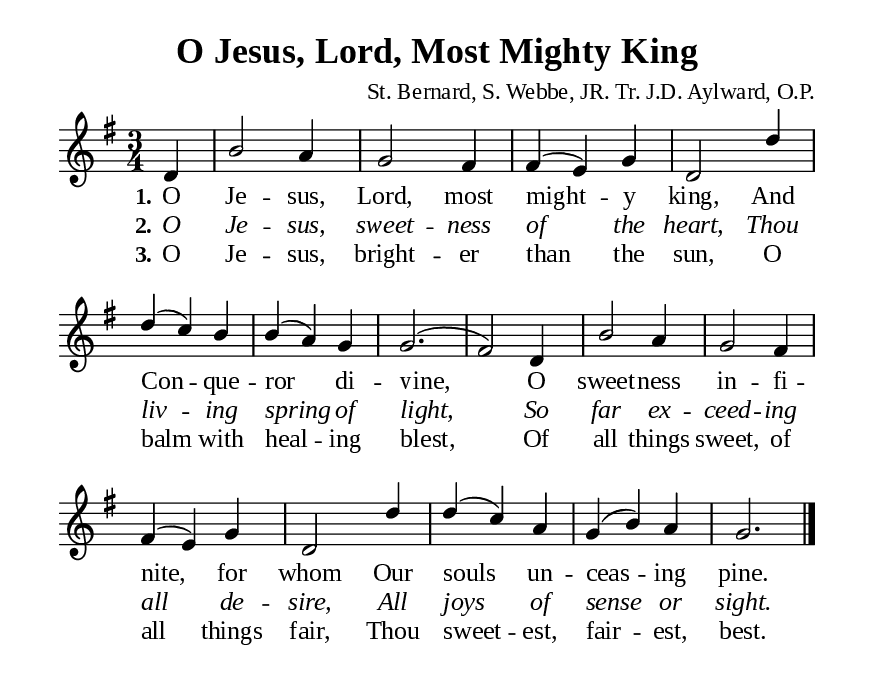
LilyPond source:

\version "2.18.2"

\header {
  title = "O Jesus, Lord, Most Mighty King"
  composer = "St. Bernard, S. Webbe, JR. Tr. J.D. Aylward, O.P."
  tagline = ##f
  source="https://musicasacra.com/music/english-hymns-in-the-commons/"
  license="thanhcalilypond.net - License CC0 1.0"
}

global= {
  \key g \major
  \time 3/4
  \override Score.BarNumber.break-visibility = ##(#f #f #f)
  \override Lyrics.LyricSpace.minimum-distance = #3.0
}

\paper {
  #(set-paper-size "a5")
  top-margin = 10\mm
  bottom-margin = 5\mm
  left-margin = 10\mm
  right-margin = 10\mm
  indent = #0
  #(define fonts
	 (make-pango-font-tree "Liberation Serif"
	 		       "Liberation Serif"
			       "Liberation Serif"
			       (/ 20 20)))
  system-system-spacing = #'((basic-distance . 3) (padding . 3))
}

printItalic = \with {
  \override LyricText.font-shape = #'italic
}

% Verse music
musicVerseSoprano = \relative c' {
                    \partial 4 d4 |
  %{	01	%} b'2 a4 |
  %{	02	%} g2 fis4 |
  %{	03	%} fis (e) g |
  %{	04	%} d2 d'4 |
  %{	05	%} d (c) b |
  %{	06	%} b (a) g |
  %{	07	%} g2. ( |
  %{	08	%} fis2) d4 |
  %{	09	%} b'2 a4 |
  %{	10	%} g2 fis4 |
  %{	11	%} fis (e) g |
  %{	12	%} d2 d'4 |
  %{	13	%} d (c) a |
  %{	14	%} g (b) a |
  %{	15	%} g2. \bar "|."
}

% Verse lyrics
verseOne = \lyricmode {
  \set stanza = #"1."
  O Je -- sus, Lord, most might -- y king,
  And Con -- que -- ror di -- vine,
  O sweet -- ness in -- fi -- nite, for whom
  Our souls un -- ceas -- ing pine.
}

verseTwo = \lyricmode {
  \set stanza = #"2."
  O Je -- sus, sweet -- ness of the heart,
  Thou liv -- ing spring of light,
  So far ex -- ceed -- ing all de -- sire,
  All joys of sense or sight.
}

verseThree = \lyricmode {
  \set stanza = #"3."
  O Je -- sus, bright -- er than the sun,
  O balm with heal -- ing blest,
  Of all things sweet, of all things fair,
  Thou sweet -- est, fair -- est, best.
}

% Layout
\score {
    \new ChoirStaff <<
      \new Staff <<
        \clef "treble"
        \new Voice = "sopranos" { \global \stemUp \slurUp \musicVerseSoprano }
      >>
      \new Lyrics \lyricsto sopranos \verseOne
      \new Lyrics \printItalic \lyricsto sopranos \verseTwo
      \new Lyrics \lyricsto sopranos \verseThree
    >>
}
